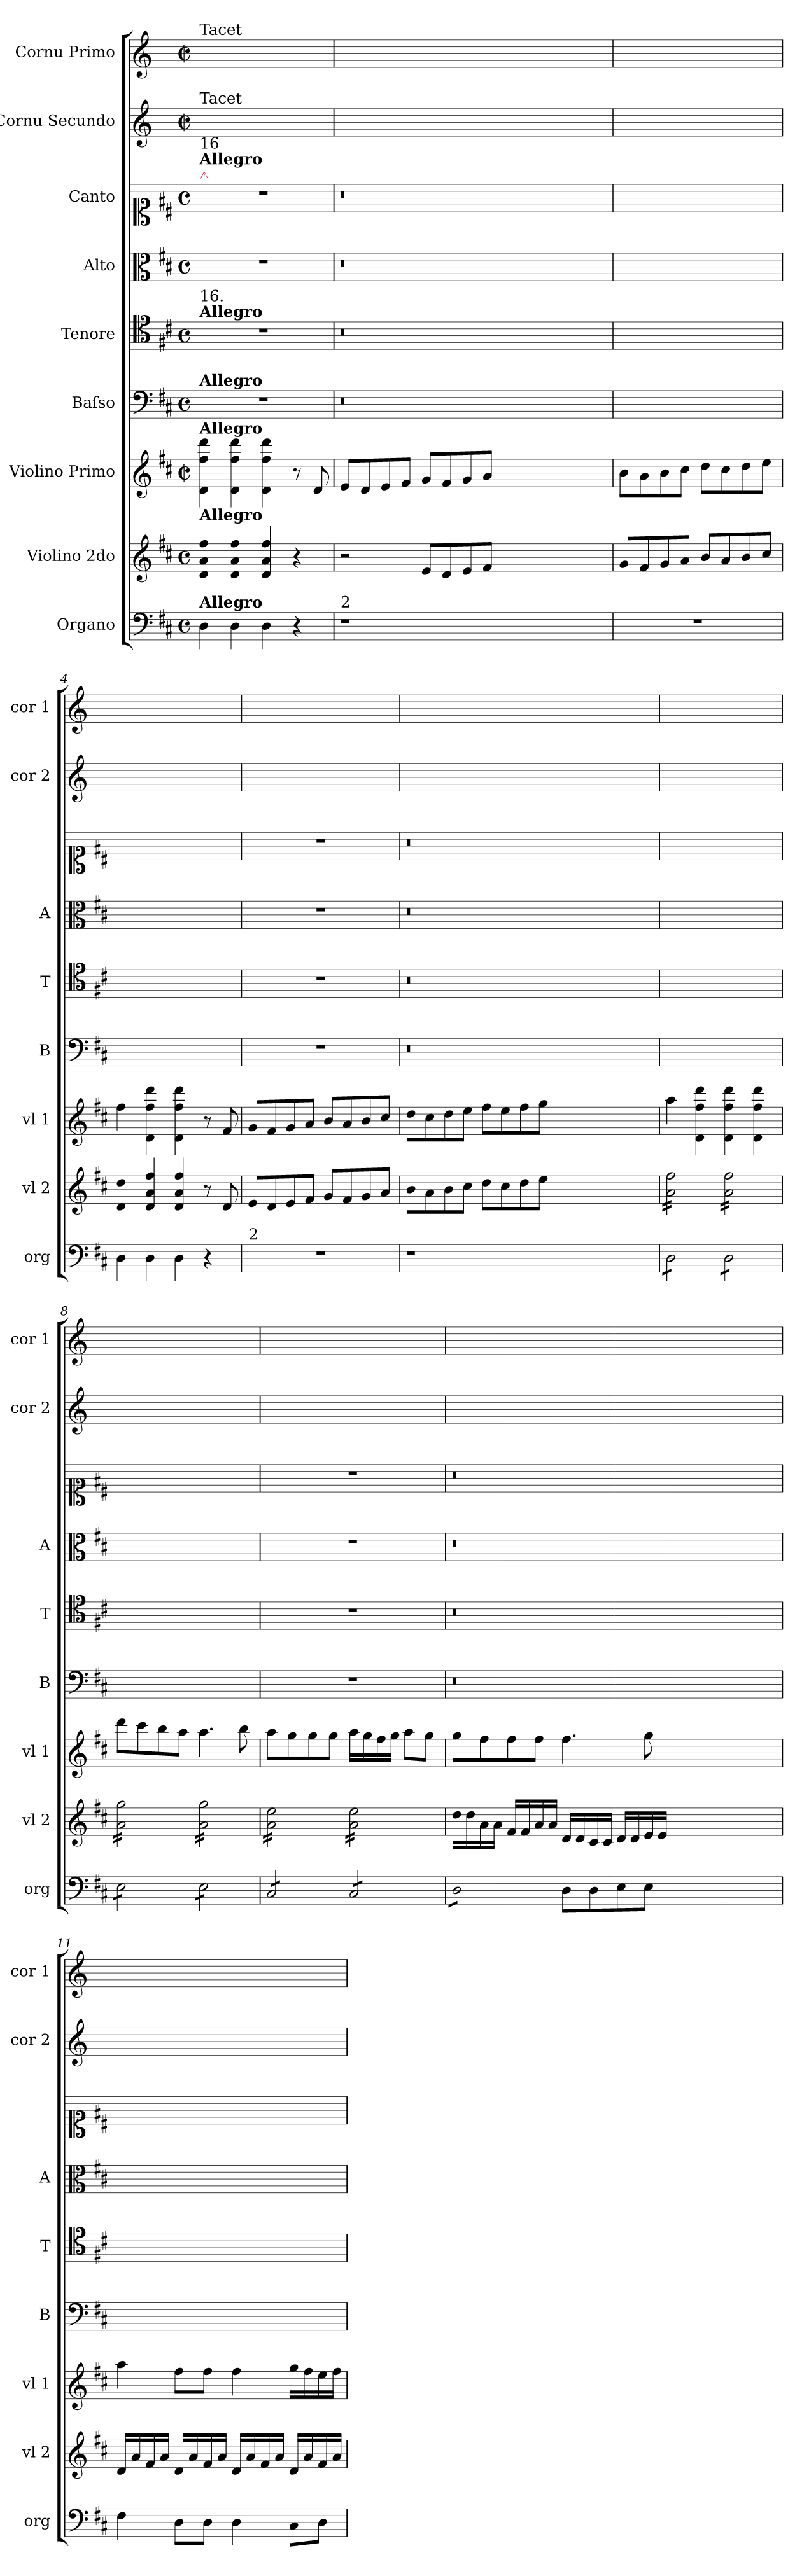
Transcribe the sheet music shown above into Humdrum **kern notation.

**kern	**dynam	**kern	**kern	**dynam	**kern	**kern	**kern	**kern	**kern	**kern
*part9	*part9	*part8	*part7	*part7	*part6	*part5	*part4	*part3	*part2	*part1
*staff9	*staff9	*staff8	*staff7	*staff7	*staff6	*staff5	*staff4	*staff3	*staff2	*staff1
*I"Organo	*	*I"Violino 2do	*I"Violino Primo	*	*I"Baſso	*I"Tenore	*I"Alto	*I"Canto	*I"Cornu Secundo	*I"Cornu Primo
*I'org	*	*I'vl 2	*I'vl 1	*	*I'B	*I'T	*I'A	*	*I'cor 2	*I'cor 1
*clefF4	*	*clefG2	*clefG2	*	*clefF4	*clefC4	*clefC3	*clefC1	*clefG2	*clefG2
*	*	*	*	*	*	*	*	*	*ITrd4c7	*ITrd4c7
*k[f#c#]	*	*k[f#c#]	*k[f#c#]	*	*k[f#c#]	*k[f#c#]	*k[f#c#]	*k[f#c#]	*k[b-]	*k[b-]
*M2/2	*	*M2/2	*M2/2	*	*M2/2	*M2/2	*M2/2	*M2/2	*M2/2	*M2/2
*met(c)	*	*met(c)	*met(c|)	*	*met(c)	*met(c)	*met(c)	*met(c)	*met(c|)	*met(c|)
=1	=1	=1	=1	=1	=1	=1	=1	=1	=1	=1
!	!	!	!	!	!	!	!	!	!	!LO:TX:a:t=Tacet
!	!	!	!	!	!	!	!	!	!LO:TX:a:t=Tacet	!
!	!	!	!	!	!	!	!	!LO:TX:a:color=crimson:t=⚠	!	!
!	!	!	!	!	!	!	!	!LO:TX:a:B:t=Allegro	!	!
!	!	!	!	!	!	!	!	!LO:TX:a:t=16	!	!
!	!	!	!	!	!	!LO:TX:a:B:t=Allegro	!	!	!	!
!	!	!	!	!	!	!LO:TX:a:t=16.	!	!	!	!
!	!	!	!	!	!LO:TX:a:B:t=Allegro	!	!	!	!	!
!	!	!	!LO:TX:a:B:t=Allegro	!	!	!	!	!	!	!
!	!	!LO:TX:a:B:t=Allegro	!	!	!	!	!	!	!	!
!LO:TX:a:B:t=Allegro	!	!	!	!	!	!	!	!	!	!
!	!	!	!	!LO:DY:rj	!	!	!	!	!	!
4D\	for.	4d/ 4a/ 4ff#/	4d\ 4ff#\ 4ddd\	for&colon;	1r	1r	1r	1r	1ryy	1ryy
4D\	.	4d/ 4a/ 4ff#/	4d\ 4ff#\ 4ddd\	.	.	.	.	.	.	.
4D\	.	4d/ 4a/ 4ff#/	4d\ 4ff#\ 4ddd\	.	.	.	.	.	.	.
4r	.	4r	8r	.	.	.	.	.	.	.
.	.	.	8d/	.	.	.	.	.	.	.
=2	=2	=2	=2	=2	=2	=2	=2	=2	=2	=2
!LO:TX:a:t=2	!	!	!	!	!	!	!	!	!	!
1r	.	2r	8e/L	.	0.r	0.r	0.r	0.r	1ryy	1ryy
.	.	.	8d/	.	.	.	.	.	.	.
.	.	.	8e/	.	.	.	.	.	.	.
.	.	.	8f#/J	.	.	.	.	.	.	.
.	.	8e/L	8g/L	.	.	.	.	.	.	.
.	.	8d/	8f#/	.	.	.	.	.	.	.
.	.	8e/	8g/	.	.	.	.	.	.	.
.	.	8f#/J	8a/J	.	.	.	.	.	.	.
0ryy	.	0ryy	0ryy	.	.	.	.	.	0ryy	0ryy
=3	=3	=3	=3	=3	=3	=3	=3	=3	=3	=3
1r	.	8g/L	8b\L	.	1ryy	1ryy	1ryy	1ryy	1ryy	1ryy
.	.	8f#/	8a\	.	.	.	.	.	.	.
.	.	8g/	8b\	.	.	.	.	.	.	.
.	.	8a/J	8cc#\J	.	.	.	.	.	.	.
.	.	8b/L	8dd\L	.	.	.	.	.	.	.
.	.	8a/	8cc#\	.	.	.	.	.	.	.
.	.	8b/	8dd\	.	.	.	.	.	.	.
.	.	8cc#/J	8ee\J	.	.	.	.	.	.	.
=4	=4	=4	=4	=4	=4	=4	=4	=4	=4	=4
4D\	.	4d/ 4dd/	4ff#\	.	1ryy	1ryy	1ryy	1ryy	1ryy	1ryy
4D\	.	4d/ 4a/ 4ff#/	4d\ 4ff#\ 4ddd\	.	.	.	.	.	.	.
4D\	.	4d/ 4a/ 4ff#/	4d\ 4ff#\ 4ddd\	.	.	.	.	.	.	.
4r	.	8r	8r	.	.	.	.	.	.	.
.	.	8d/	8f#/	.	.	.	.	.	.	.
=5	=5	=5	=5	=5	=5	=5	=5	=5	=5	=5
!LO:TX:a:t=2	!	!	!	!	!	!	!	!	!	!
1r	.	8e/L	8g/L	.	1r	1r	1r	1r	1ryy	1ryy
.	.	8d/	8f#/	.	.	.	.	.	.	.
.	.	8e/	8g/	.	.	.	.	.	.	.
.	.	8f#/J	8a/J	.	.	.	.	.	.	.
.	.	8g/L	8b/L	.	.	.	.	.	.	.
.	.	8f#/	8a/	.	.	.	.	.	.	.
.	.	8g/	8b/	.	.	.	.	.	.	.
.	.	8a/J	8cc#/J	.	.	.	.	.	.	.
=6	=6	=6	=6	=6	=6	=6	=6	=6	=6	=6
1r	.	8b\L	8dd\L	.	0.r	0.r	0.r	0.r	1ryy	1ryy
.	.	8a\	8cc#\	.	.	.	.	.	.	.
.	.	8b\	8dd\	.	.	.	.	.	.	.
.	.	8cc#\J	8ee\J	.	.	.	.	.	.	.
.	.	8dd\L	8ff#\L	.	.	.	.	.	.	.
.	.	8cc#\	8ee\	.	.	.	.	.	.	.
.	.	8dd\	8ff#\	.	.	.	.	.	.	.
.	.	8ee\J	8gg\J	.	.	.	.	.	.	.
0ryy	.	0ryy	0ryy	.	.	.	.	.	0ryy	0ryy
=7	=7	=7	=7	=7	=7	=7	=7	=7	=7	=7
*tremolo	*	*	*	*	*	*	*	*	*	*
*	*	*tremolo	*	*	*	*	*	*	*	*
8D\L	.	16a\ 16ff#\LL	4aa\	.	1ryy	1ryy	1ryy	1ryy	1ryy	1ryy
.	.	16a\ 16ff#\	.	.	.	.	.	.	.	.
8D\	.	16a\ 16ff#\	.	.	.	.	.	.	.	.
.	.	16a\ 16ff#\	.	.	.	.	.	.	.	.
8D\	.	16a\ 16ff#\	4d\ 4ff#\ 4ddd\	.	.	.	.	.	.	.
.	.	16a\ 16ff#\	.	.	.	.	.	.	.	.
8D\J	.	16a\ 16ff#\	.	.	.	.	.	.	.	.
.	.	16a\ 16ff#\JJ	.	.	.	.	.	.	.	.
8D\L	.	16a\ 16ff#\LL	4d\ 4ff#\ 4ddd\	.	.	.	.	.	.	.
.	.	16a\ 16ff#\	.	.	.	.	.	.	.	.
8D\	.	16a\ 16ff#\	.	.	.	.	.	.	.	.
.	.	16a\ 16ff#\	.	.	.	.	.	.	.	.
8D\	.	16a\ 16ff#\	4d\ 4ff#\ 4ddd\	.	.	.	.	.	.	.
.	.	16a\ 16ff#\	.	.	.	.	.	.	.	.
8D\J	.	16a\ 16ff#\	.	.	.	.	.	.	.	.
.	.	16a\ 16ff#\JJ	.	.	.	.	.	.	.	.
=8	=8	=8	=8	=8	=8	=8	=8	=8	=8	=8
8E\L	.	16a\ 16gg\LL	8ddd\L	.	1ryy	1ryy	1ryy	1ryy	1ryy	1ryy
.	.	16a\ 16gg\	.	.	.	.	.	.	.	.
8E\	.	16a\ 16gg\	8ccc#\	.	.	.	.	.	.	.
.	.	16a\ 16gg\	.	.	.	.	.	.	.	.
8E\	.	16a\ 16gg\	8bb\	.	.	.	.	.	.	.
.	.	16a\ 16gg\	.	.	.	.	.	.	.	.
8E\J	.	16a\ 16gg\	8aa\J	.	.	.	.	.	.	.
.	.	16a\ 16gg\JJ	.	.	.	.	.	.	.	.
8E\L	.	16a\ 16gg\LL	4.aa\	.	.	.	.	.	.	.
.	.	16a\ 16gg\	.	.	.	.	.	.	.	.
8E\	.	16a\ 16gg\	.	.	.	.	.	.	.	.
.	.	16a\ 16gg\	.	.	.	.	.	.	.	.
8E\	.	16a\ 16gg\	.	.	.	.	.	.	.	.
.	.	16a\ 16gg\	.	.	.	.	.	.	.	.
8E\J	.	16a\ 16gg\	8bb\	.	.	.	.	.	.	.
.	.	16a\ 16gg\JJ	.	.	.	.	.	.	.	.
=9	=9	=9	=9	=9	=9	=9	=9	=9	=9	=9
8C#/L	.	16a\ 16ee\LL	8aa\L	.	1r	1r	1r	1r	1ryy	1ryy
.	.	16a\ 16ee\	.	.	.	.	.	.	.	.
8C#/	.	16a\ 16ee\	8gg\	.	.	.	.	.	.	.
.	.	16a\ 16ee\	.	.	.	.	.	.	.	.
8C#/	.	16a\ 16ee\	8gg\	.	.	.	.	.	.	.
.	.	16a\ 16ee\	.	.	.	.	.	.	.	.
8C#/J	.	16a\ 16ee\	8gg\J	.	.	.	.	.	.	.
.	.	16a\ 16ee\JJ	.	.	.	.	.	.	.	.
8C#/L	.	16a\ 16ee\LL	16aa\LL	.	.	.	.	.	.	.
.	.	16a\ 16ee\	16gg\	.	.	.	.	.	.	.
8C#/	.	16a\ 16ee\	16ff#\	.	.	.	.	.	.	.
.	.	16a\ 16ee\	16gg\JJ	.	.	.	.	.	.	.
8C#/	.	16a\ 16ee\	8aa\L	.	.	.	.	.	.	.
.	.	16a\ 16ee\	.	.	.	.	.	.	.	.
8C#/J	.	16a\ 16ee\	8gg\J	.	.	.	.	.	.	.
.	.	16a\ 16ee\JJ	.	.	.	.	.	.	.	.
*	*	*Xtremolo	*	*	*	*	*	*	*	*
=10	=10	=10	=10	=10	=10	=10	=10	=10	=10	=10
8D\L	.	16dd\LL	8gg\L	.	0.r	0.r	0.r	0.r	1ryy	1ryy
.	.	16dd\	.	.	.	.	.	.	.	.
8D\	.	16a\	8ff#\	.	.	.	.	.	.	.
.	.	16a\JJ	.	.	.	.	.	.	.	.
8D\	.	16f#/LL	8ff#\	.	.	.	.	.	.	.
.	.	16f#/	.	.	.	.	.	.	.	.
8D\J	.	16a/	8ff#\J	.	.	.	.	.	.	.
*Xtremolo	*	*	*	*	*	*	*	*	*	*
.	.	16a/JJ	.	.	.	.	.	.	.	.
8D\L	.	16d/LL	4.ff#\	.	.	.	.	.	.	.
.	.	16d/	.	.	.	.	.	.	.	.
8D\	.	16c#/	.	.	.	.	.	.	.	.
.	.	16c#/JJ	.	.	.	.	.	.	.	.
8E\	.	16d/LL	.	.	.	.	.	.	.	.
.	.	16d/	.	.	.	.	.	.	.	.
8E\J	.	16e/	8gg\	.	.	.	.	.	.	.
.	.	16e/JJ	.	.	.	.	.	.	.	.
0ryy	.	0ryy	0ryy	.	.	.	.	.	0ryy	0ryy
=11	=11	=11	=11	=11	=11	=11	=11	=11	=11	=11
4F#\	.	16d/LL	4aa\	.	1ryy	1ryy	1ryy	1ryy	1ryy	1ryy
.	.	16a/	.	.	.	.	.	.	.	.
.	.	16f#/	.	.	.	.	.	.	.	.
.	.	16a/JJ	.	.	.	.	.	.	.	.
8D\L	.	16d/LL	8ff#\L	.	.	.	.	.	.	.
.	.	16a/	.	.	.	.	.	.	.	.
8D\J	.	16f#/	8ff#\J	.	.	.	.	.	.	.
.	.	16a/JJ	.	.	.	.	.	.	.	.
4D\	.	16d/LL	4ff#\	.	.	.	.	.	.	.
.	.	16a/	.	.	.	.	.	.	.	.
.	.	16f#/	.	.	.	.	.	.	.	.
.	.	16a/JJ	.	.	.	.	.	.	.	.
8C#\L	.	16d/LL	16gg\LL	.	.	.	.	.	.	.
.	.	16a/	16ff#\	.	.	.	.	.	.	.
8D\J	.	16f#/	16ee\	.	.	.	.	.	.	.
.	.	16a/JJ	16ff#\JJ	.	.	.	.	.	.	.
=	=	=	=	=	=	=	=	=	=	=
*-	*-	*-	*-	*-	*-	*-	*-	*-	*-	*-
